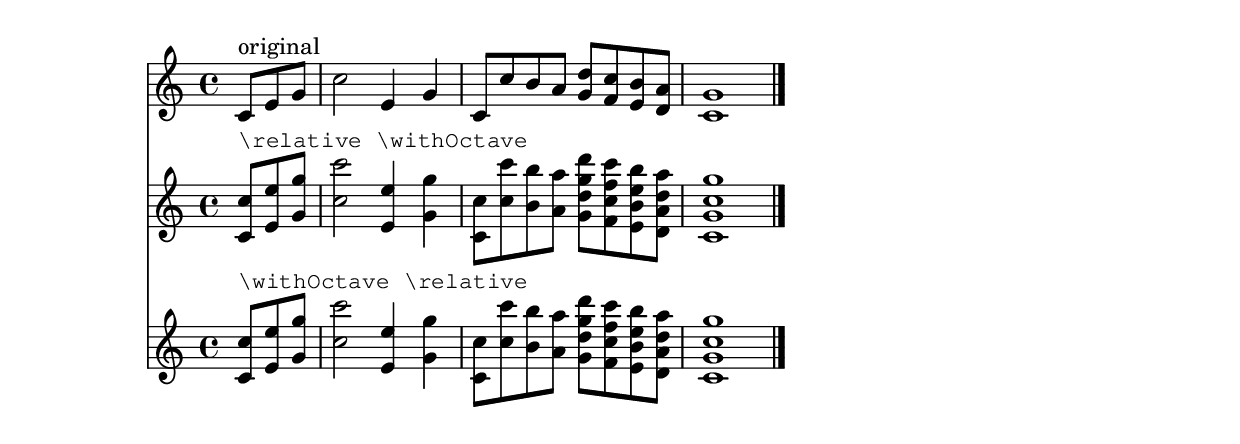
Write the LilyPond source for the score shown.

\version "2.19.22"

\header {
  texidoc = "@code{make-relative} can make relativization on music
function calls behave as one would expect from looking at the
function's arguments rather than at the actually resulting
expressions.  This regtest defines an example function
@code{\\withOctave} which works equally well inside and outside of
@code{\\relative}."
}

withOctave =
#(define-music-function (music)
  (ly:music?)
  (make-relative
   (music) music
   #{ \context Bottom << $music \transpose c c' $music >> #}))

mus = {
  \partial 4. c'8 e g |
  c2 e,4 g |
  c,8 c' b a <g d'> <f c'> <e b'> <d a'> |
  <c g'>1 | \bar "|."
}

<<
  \relative \new Staff { <>^"original" \mus }
  \relative \new Staff { <>^\markup \typewriter "\\relative \\withOctave"
			 \withOctave \mus }
  \new Staff { <>^\markup \typewriter "\\withOctave \\relative"
	       \withOctave \relative \mus }
>>
